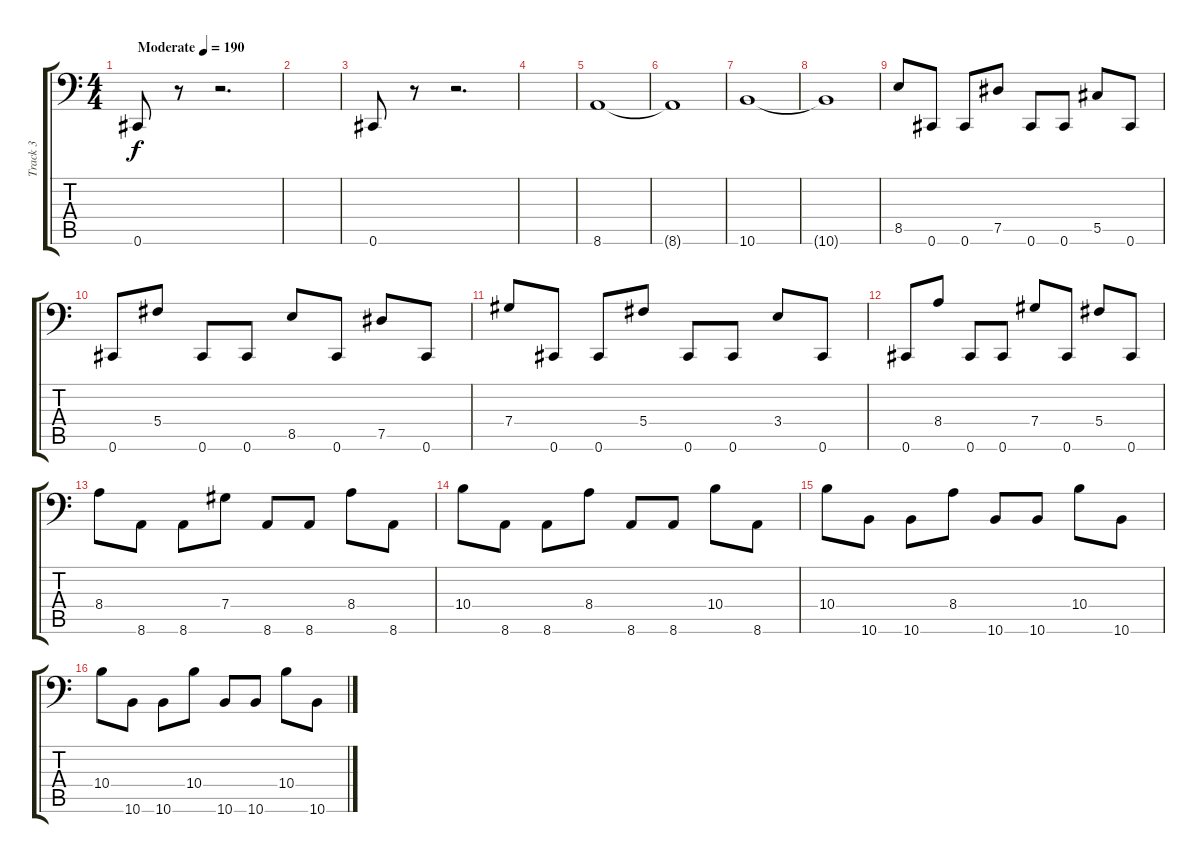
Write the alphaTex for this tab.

\track ("Track 3" "Track 3") {instrument electricbasspick}
\staff {score tabs}
\tuning (Eb3 Bb2 Gb2 Db2 Ab1 Db1) {hide}
\ts (4 4)
\tempo (190 "Moderate")
\clef f4
\ks c
0.6.8{dy f instrument electricbasspick} r.8 r.2{d} |
|
0.6.8 r.8 r.2{d} |
|
8.6.1 |
8.6{t}.1 |
10.6.1 |
10.6{t}.1 |
8.5.8 0.6.8 0.6.8 7.5.8 0.6.8 0.6.8 5.5.8 0.6.8 |
0.6.8 5.4.8 0.6.8 0.6.8 8.5.8 0.6.8 7.5.8 0.6.8 |
7.4.8 0.6.8 0.6.8 5.4.8 0.6.8 0.6.8 3.4.8 0.6.8 |
0.6.8 8.4.8 0.6.8 0.6.8 7.4.8 0.6.8 5.4.8 0.6.8 |
8.4.8 8.6.8 8.6.8 7.4.8 8.6.8 8.6.8 8.4.8 8.6.8 |
10.4.8 8.6.8 8.6.8 8.4.8 8.6.8 8.6.8 10.4.8 8.6.8 |
10.4.8 10.6.8 10.6.8 8.4.8 10.6.8 10.6.8 10.4.8 10.6.8 |
10.4.8 10.6.8 10.6.8 10.4.8 10.6.8 10.6.8 10.4.8 10.6.8
